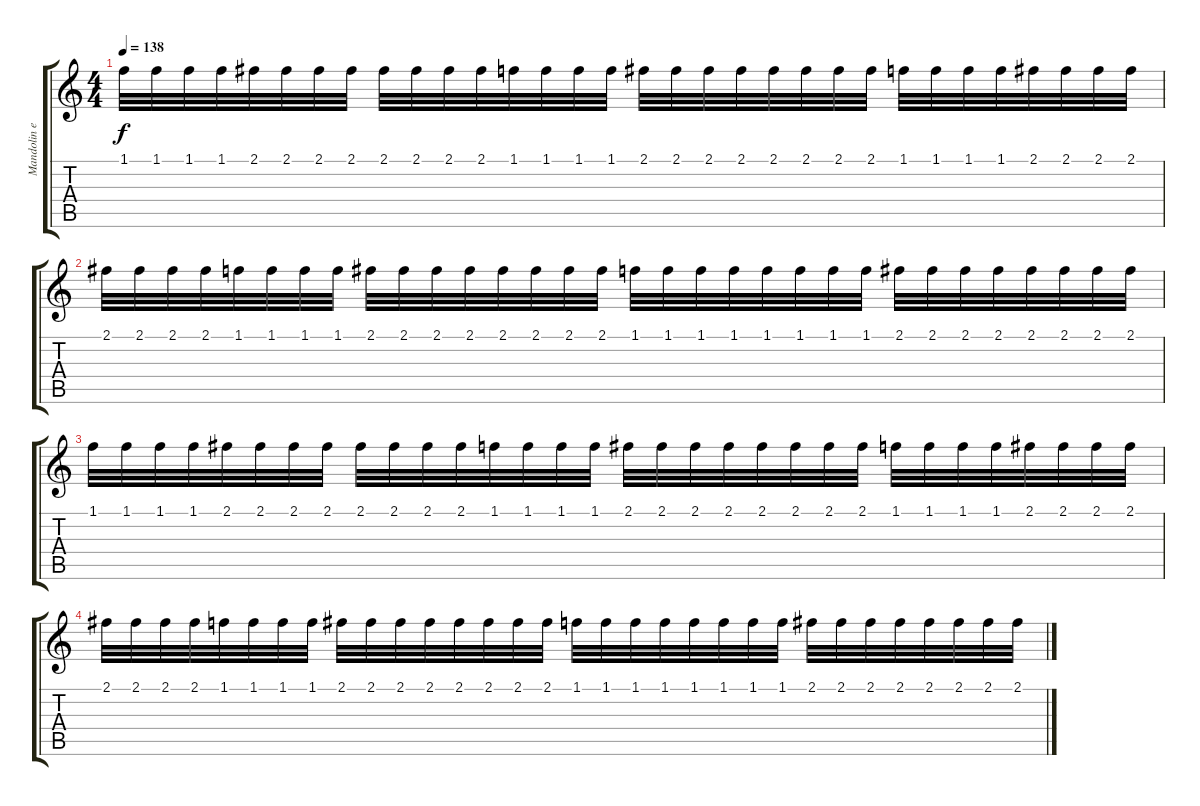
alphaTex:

\track ("Mandolin effect" "Mandolin e") {instrument acousticguitarsteel}
\staff {score tabs}
\tuning (E4 B3 G3 D3 A2 E2) {hide}
\ts (4 4)
\tempo 138
\clef g2
\ks c
1.1.32{dy f volume 0} 1.1.32 1.1.32 1.1.32 2.1.32 2.1.32 2.1.32 2.1.32 2.1.32 2.1.32 2.1.32 2.1.32 1.1.32 1.1.32 1.1.32 1.1.32 2.1.32 2.1.32 2.1.32 2.1.32 2.1.32 2.1.32 2.1.32 2.1.32 1.1.32 1.1.32 1.1.32 1.1.32 2.1.32 2.1.32 2.1.32 2.1.32 |
2.1.32 2.1.32 2.1.32 2.1.32 1.1.32 1.1.32 1.1.32 1.1.32 2.1.32 2.1.32 2.1.32 2.1.32 2.1.32 2.1.32 2.1.32 2.1.32 1.1.32 1.1.32 1.1.32 1.1.32 1.1.32 1.1.32 1.1.32 1.1.32 2.1.32 2.1.32 2.1.32 2.1.32 2.1.32 2.1.32 2.1.32 2.1.32 |
1.1.32 1.1.32 1.1.32 1.1.32 2.1.32 2.1.32 2.1.32 2.1.32 2.1.32 2.1.32 2.1.32 2.1.32 1.1.32 1.1.32 1.1.32 1.1.32 2.1.32 2.1.32 2.1.32 2.1.32 2.1.32 2.1.32 2.1.32 2.1.32 1.1.32 1.1.32 1.1.32 1.1.32 2.1.32 2.1.32 2.1.32 2.1.32 |
2.1.32 2.1.32 2.1.32 2.1.32 1.1.32 1.1.32 1.1.32 1.1.32 2.1.32 2.1.32 2.1.32 2.1.32 2.1.32 2.1.32 2.1.32 2.1.32 1.1.32 1.1.32 1.1.32 1.1.32 1.1.32 1.1.32 1.1.32 1.1.32 2.1.32 2.1.32 2.1.32 2.1.32 2.1.32 2.1.32 2.1.32 2.1.32
